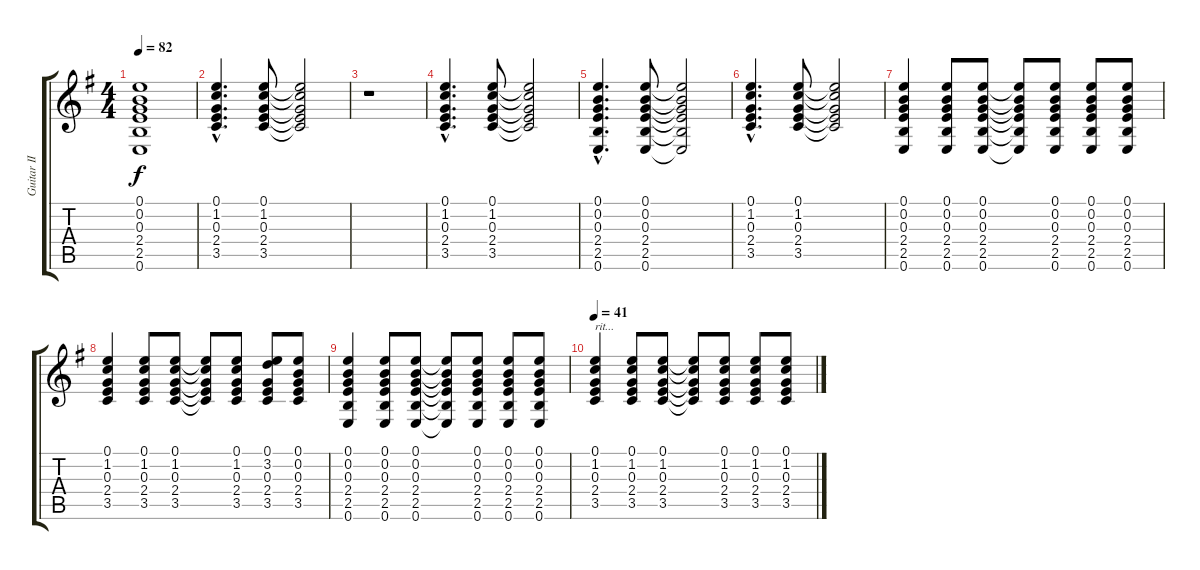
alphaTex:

\track ("Guitar II" "Guitar II") {instrument acousticguitarsteel}
\staff {score tabs}
\tuning (E4 B3 G3 D3 A2 E2) {hide}
\ts (4 4)
\tempo 82
\clef g2
\ks eminor
(0.1 0.2 0.3 2.4 2.5 0.6).1{dy f} |
(0.1{hac} 1.2{hac} 0.3{hac} 2.4{hac} 3.5{hac}).4{d} (0.1 1.2 0.3 2.4 3.5).8 (0.1{t} 1.2{t} 0.3{t} 2.4{t} 3.5{t}).2 |
r.1 |
(0.1{hac} 1.2{hac} 0.3{hac} 2.4{hac} 3.5{hac}).4{d} (0.1 1.2 0.3 2.4 3.5).8 (0.1{t} 1.2{t} 0.3{t} 2.4{t} 3.5{t}).2 |
(0.1{hac} 0.2{hac} 0.3{hac} 2.4{hac} 2.5{hac} 0.6{hac}).4{d} (0.1 0.2 0.3 2.4 2.5 0.6).8 (0.1{t} 0.2{t} 0.3{t} 2.4{t} 2.5{t} 0.6{t}).2 |
(0.1{hac} 1.2{hac} 0.3{hac} 2.4{hac} 3.5{hac}).4{d} (0.1 1.2 0.3 2.4 3.5).8 (0.1{t} 1.2{t} 0.3{t} 2.4{t} 3.5{t}).2 |
(0.1 0.2 0.3 2.4 2.5 0.6).4 (0.1 0.2 0.3 2.4 2.5 0.6).8 (0.1 0.2 0.3 2.4 2.5 0.6).8 (0.1{t} 0.2{t} 0.3{t} 2.4{t} 2.5{t} 0.6{t}).8 (0.1 0.2 0.3 2.4 2.5 0.6).8 (0.1 0.2 0.3 2.4 2.5 0.6).8 (0.1 0.2 0.3 2.4 2.5 0.6).8 |
(0.1 1.2 0.3 2.4 3.5).4 (0.1 1.2 0.3 2.4 3.5).8 (0.1 1.2 0.3 2.4 3.5).8 (0.1{t} 1.2{t} 0.3{t} 2.4{t} 3.5{t}).8 (0.1 1.2 0.3 2.4 3.5).8 (0.1 3.2 0.3 2.4 3.5).8 (0.1 0.2 0.3 2.4 3.5).8 |
(0.1 0.2 0.3 2.4 2.5 0.6).4 (0.1 0.2 0.3 2.4 2.5 0.6).8 (0.1 0.2 0.3 2.4 2.5 0.6).8 (0.1{t} 0.2{t} 0.3{t} 2.4{t} 2.5{t} 0.6{t}).8 (0.1 0.2 0.3 2.4 2.5 0.6).8 (0.1 0.2 0.3 2.4 2.5 0.6).8 (0.1 0.2 0.3 2.4 2.5 0.6).8 |
\tempo 41
(0.1 1.2 0.3 2.4 3.5).4{txt "rit..."} (0.1 1.2 0.3 2.4 3.5).8 (0.1 1.2 0.3 2.4 3.5).8 (0.1{t} 1.2{t} 0.3{t} 2.4{t} 3.5{t}).8 (0.1 1.2 0.3 2.4 3.5).8 (0.1 1.2 0.3 2.4 3.5).8 (0.1 1.2 0.3 2.4 3.5).8
